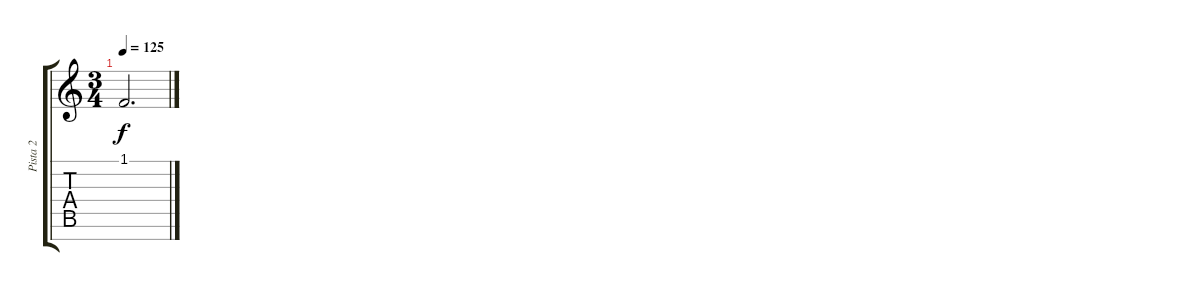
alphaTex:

\track ("Pista 2" "Pista 2") {instrument acousticgrandpiano}
\staff {score tabs}
\tuning (E4 B3 G3 D3 A2 E2 B1) {hide}
\ts (3 4)
\tempo 125
\clef g2
\ks c
1.1{t}.2{d dy f}
